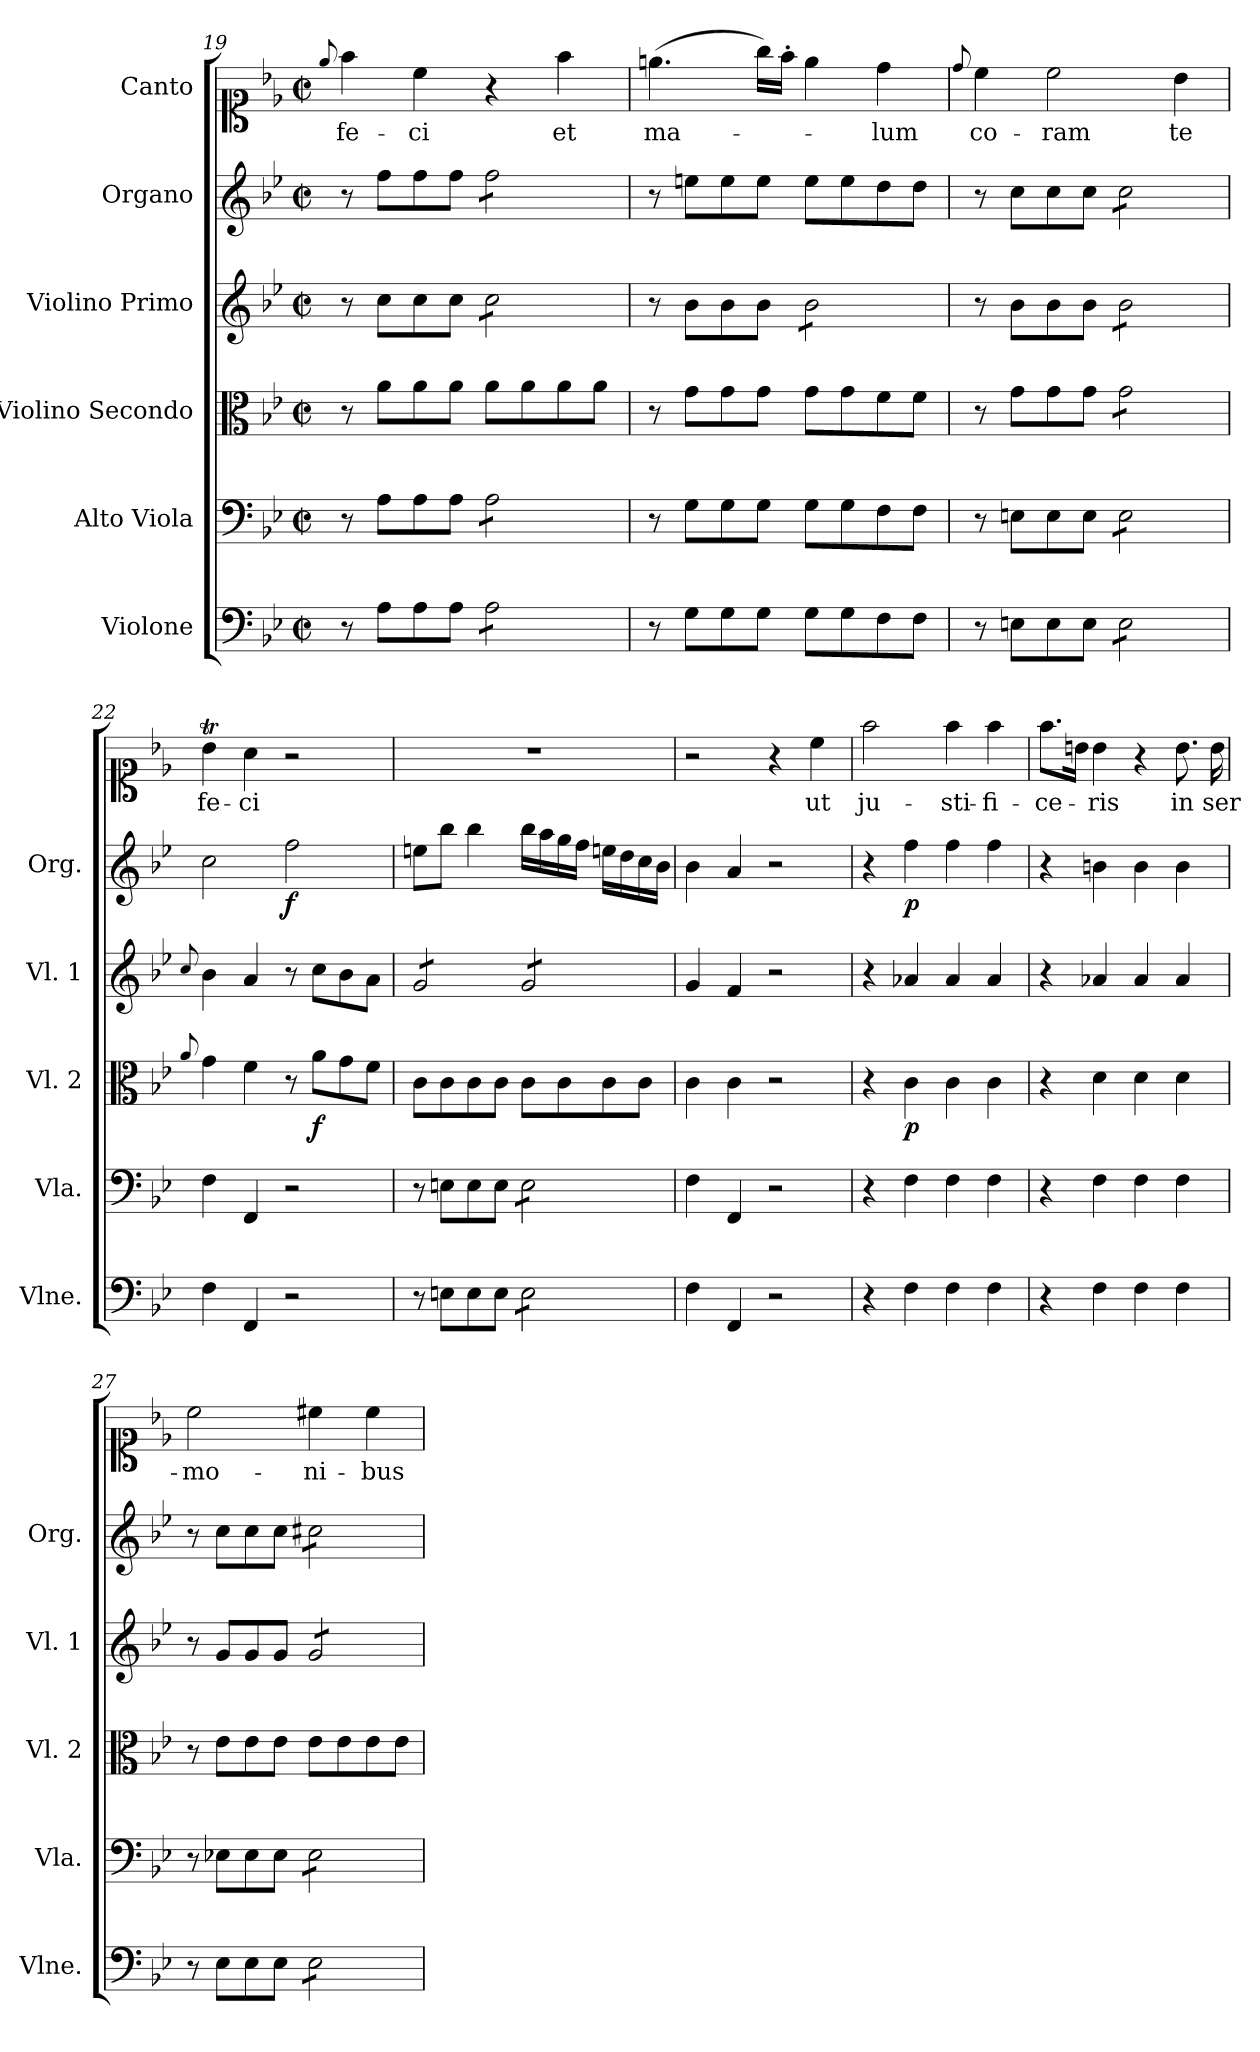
**kern	**kern	**kern	**dynam	**kern	**kern	**dynam	**kern	**text
*part6	*part5	*part4	*part4	*part3	*part2	*part2	*part1	*part1
*staff6	*staff5	*staff4	*staff4	*staff3	*staff2	*staff2	*staff1	*staff1
*I"Violone	*I"Alto Viola	*I"Violino Secondo	*	*I"Violino Primo	*I"Organo	*	*I"Canto	*
*I'Vlne.	*I'Vla.	*I'Vl. 2	*	*I'Vl. 1	*I'Org.	*	*	*
!!LO:PB:g=z
*clefF4	*clefF4	*clefC3	*	*clefG2	*clefG2	*	*clefC1	*
*	*ITrd7c12	*	*	*	*	*	*	*
*k[b-e-]	*k[b-e-]	*k[b-e-]	*	*k[b-e-]	*k[b-e-]	*	*k[b-e-]	*
*M2/2	*M2/2	*M2/2	*	*M2/2	*M2/2	*	*M2/2	*
*met(c|)	*met(c|)	*met(c|)	*	*met(c|)	*met(c|)	*	*met(c|)	*
=19	=19	=19	=19	=19	=19	=19	=19	=19
.	.	.	.	.	.	.	8qqee-/	.
8r	8r	8r	.	8r	8r	.	4ff\	fe-
8A\L	8AA\L	8a\L	.	8cc\L	8ff\L	.	.	.
8A\	8AA\	8a\	.	8cc\	8ff\	.	4cc\	-ci
8A\J	8AA\J	8a\J	.	8cc\J	8ff\J	.	.	.
*tremolo	*	*	*	*	*	*	*	*
*	*tremolo	*	*	*	*	*	*	*
*	*	*	*	*tremolo	*	*	*	*
*	*	*	*	*	*tremolo	*	*	*
8A\L	8AA\L	8a\L	.	8cc\L	8ff\L	.	4r	.
8A\	8AA\	8a\	.	8cc\	8ff\	.	.	.
8A\	8AA\	8a\	.	8cc\	8ff\	.	4ff\	et
8A\J	8AA\J	8a\J	.	8cc\J	8ff\J	.	.	.
*	*	*	*	*	*Xtremolo	*	*	*
*	*	*	*	*Xtremolo	*	*	*	*
*	*Xtremolo	*	*	*	*	*	*	*
*Xtremolo	*	*	*	*	*	*	*	*
=20	=20	=20	=20	=20	=20	=20	=20	=20
8r	8r	8r	.	8r	8r	.	(>4.een\	ma-
8G\L	8GG\L	8g\L	.	8b-\L	8een\L	.	.	.
8G\	8GG\	8g\	.	8b-\	8ee\	.	.	.
8G\J	8GG\J	8g\J	.	8b-\J	8ee\J	.	16gg\LL)	.
.	.	.	.	.	.	.	16ff'\JJ	.
*	*	*	*	*tremolo	*	*	*	*
8G\L	8GG\L	8g\L	.	8b-\L	8ee\L	.	4ee\	.
8G\	8GG\	8g\	.	8b-\	8ee\	.	.	.
8F\	8FF\	8f\	.	8b-\	8dd\	.	4dd\	-lum
8F\J	8FF\J	8f\J	.	8b-\J	8dd\J	.	.	.
*	*	*	*	*Xtremolo	*	*	*	*
=21	=21	=21	=21	=21	=21	=21	=21	=21
.	.	.	.	.	.	.	8qqdd/	.
8r	8r	8r	.	8r	8r	.	4cc\	co-
8En\L	8EEn\L	8g\L	.	8b-\L	8cc\L	.	.	.
8E\	8EE\	8g\	.	8b-\	8cc\	.	2cc\	-ram
8E\J	8EE\J	8g\J	.	8b-\J	8cc\J	.	.	.
*tremolo	*	*	*	*	*	*	*	*
*	*tremolo	*	*	*	*	*	*	*
*	*	*tremolo	*	*	*	*	*	*
*	*	*	*	*tremolo	*	*	*	*
*	*	*	*	*	*tremolo	*	*	*
8E\L	8EE\L	8g\L	.	8b-\L	8cc\L	.	.	.
8E\	8EE\	8g\	.	8b-\	8cc\	.	.	.
8E\	8EE\	8g\	.	8b-\	8cc\	.	4b-\	te
8E\J	8EE\J	8g\J	.	8b-\J	8cc\J	.	.	.
*	*	*	*	*	*Xtremolo	*	*	*
*	*	*	*	*Xtremolo	*	*	*	*
*	*	*Xtremolo	*	*	*	*	*	*
*	*Xtremolo	*	*	*	*	*	*	*
*Xtremolo	*	*	*	*	*	*	*	*
=22	=22	=22	=22	=22	=22	=22	=22	=22
.	.	8qqa/	.	8qqcc/	.	.	.	.
4F\	4FF\	4g\	.	4b-\	2cc\	.	4b-T\	fe-
4FF/	4FFF/	4f\	.	4a/	.	.	4a\	-ci
!	!	!	!	!	!	!LO:DY:b	!	!
2r	2r	8r	.	8r	2ff\	f	2r	.
!	!	!	!LO:DY:b	!	!	!	!	!
.	.	8a\L	f	8cc\L	.	.	.	.
.	.	8g\	.	8b-\	.	.	.	.
.	.	8f\J	.	8a\J	.	.	.	.
!!LO:LB:g=z
=23	=23	=23	=23	=23	=23	=23	=23	=23
*	*	*	*	*tremolo	*	*	*	*
8r	8r	8c\L	.	8g/L	8een\L	.	1r	.
8En\L	8EEn\L	8c\	.	8g/	8bb-\J	.	.	.
8E\	8EE\	8c\	.	8g/	4bb-\	.	.	.
8E\J	8EE\J	8c\J	.	8g/J	.	.	.	.
*tremolo	*	*	*	*	*	*	*	*
*	*tremolo	*	*	*	*	*	*	*
8E\L	8EE\L	8c\L	.	8g/L	16bb-\LL	.	.	.
.	.	.	.	.	16aa\	.	.	.
8E\	8EE\	8c\	.	8g/	16gg\	.	.	.
.	.	.	.	.	16ff\JJ	.	.	.
8E\	8EE\	8c\	.	8g/	16een\LL	.	.	.
.	.	.	.	.	16dd\	.	.	.
8E\J	8EE\J	8c\J	.	8g/J	16cc\	.	.	.
*	*	*	*	*Xtremolo	*	*	*	*
*	*Xtremolo	*	*	*	*	*	*	*
*Xtremolo	*	*	*	*	*	*	*	*
.	.	.	.	.	16b-\JJ	.	.	.
=24	=24	=24	=24	=24	=24	=24	=24	=24
4F\	4FF\	4c\	.	4g/	4b-\	.	2r	.
4FF/	4FFF/	4c\	.	4f/	4a/	.	.	.
2r	2r	2r	.	2r	2r	.	4r	.
.	.	.	.	.	.	.	4cc\	ut
=25	=25	=25	=25	=25	=25	=25	=25	=25
4r	4r	4r	.	4r	4r	.	2ff\	ju-
!	!	!	!LO:DY:b	!	!	!LO:DY:b	!	!
4F\	4FF\	4c\	p	4a-X/	4ff\	p	.	.
4F\	4FF\	4c\	.	4a-/	4ff\	.	4ff\	-sti-
4F\	4FF\	4c\	.	4a-/	4ff\	.	4ff\	-fi-
=26	=26	=26	=26	=26	=26	=26	=26	=26
4r	4r	4r	.	4r	4r	.	8.ff\L	-ce-
.	.	.	.	.	.	.	16bn\Jk	.
4F\	4FF\	4d\	.	4a-X/	4bn\	.	4b\	-ris
4F\	4FF\	4d\	.	4a-/	4b\	.	4r	.
4F\	4FF\	4d\	.	4a-/	4b\	.	8.b\	in
.	.	.	.	.	.	.	16b\	ser-
=27	=27	=27	=27	=27	=27	=27	=27	=27
8r	8r	8r	.	8r	8r	.	2cc\	-mo-
8E-\L	8EE-X\L	8e-\L	.	8g/L	8cc\L	.	.	.
8E-\	8EE-\	8e-\	.	8g/	8cc\	.	.	.
8E-\J	8EE-\J	8e-\J	.	8g/J	8cc\J	.	.	.
*tremolo	*	*	*	*	*	*	*	*
*	*tremolo	*	*	*	*	*	*	*
*	*	*	*	*tremolo	*	*	*	*
*	*	*	*	*	*tremolo	*	*	*
8E-\L	8EE-\L	8e-\L	.	8g/L	8cc#X\L	.	4cc#X\	-ni-
8E-\	8EE-\	8e-\	.	8g/	8cc#X\	.	.	.
8E-\	8EE-\	8e-\	.	8g/	8cc#X\	.	4cc#\	-bus
8E-\J	8EE-\J	8e-\J	.	8g/J	8cc#X\J	.	.	.
*	*	*	*	*	*Xtremolo	*	*	*
*	*	*	*	*Xtremolo	*	*	*	*
*	*Xtremolo	*	*	*	*	*	*	*
*Xtremolo	*	*	*	*	*	*	*	*
=	=	=	=	=	=	=	=	=
*-	*-	*-	*-	*-	*-	*-	*-	*-
